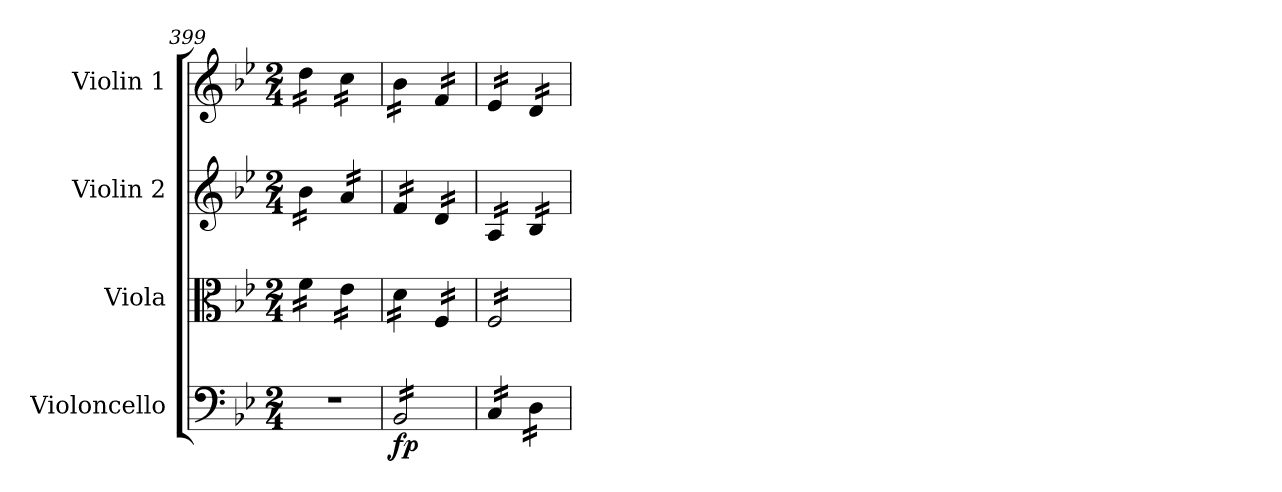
**kern	**dynam	**kern	**kern	**kern
*part4	*part4	*part3	*part2	*part1
*staff4	*staff4	*staff3	*staff2	*staff1
*I"Violoncello	*	*I"Viola	*I"Violin 2	*I"Violin 1
*I'Vc	*	*I'Vla	*I'Vln	*I'Vln
*clefF4	*	*clefC3	*clefG2	*clefG2
*k[b-e-]	*	*k[b-e-]	*k[b-e-]	*k[b-e-]
*M2/4	*	*M2/4	*M2/4	*M2/4
=399	=399	=399	=399	=399
*	*	*tremolo	*	*
*	*	*	*tremolo	*
*	*	*	*	*tremolo
2r	.	16f\LL	16b-\LL	16dd\LL
.	.	16f\	16b-\	16dd\
.	.	16f\	16b-\	16dd\
.	.	16f\JJ	16b-\JJ	16dd\JJ
.	.	16e-\LL	16a/LL	16cc\LL
.	.	16e-\	16a/	16cc\
.	.	16e-\	16a/	16cc\
.	.	16e-\JJ	16a/JJ	16cc\JJ
=400	=400	=400	=400	=400
!	!LO:DY:b	!	!	!
*tremolo	*	*	*	*
16BB-/LL	fp	16d\LL	16f/LL	16b-\LL
16BB-/	.	16d\	16f/	16b-\
16BB-/	.	16d\	16f/	16b-\
16BB-/	.	16d\JJ	16f/JJ	16b-\JJ
16BB-/	.	16F/LL	16d/LL	16f/LL
16BB-/	.	16F/	16d/	16f/
16BB-/	.	16F/	16d/	16f/
16BB-/JJ	.	16F/JJ	16d/JJ	16f/JJ
!!LO:PB:g=z
=401	=401	=401	=401	=401
16C/LL	.	16F/LL	16A/LL	16e-/LL
16C/	.	16F/	16A/	16e-/
16C/	.	16F/	16A/	16e-/
16C/JJ	.	16F/	16A/JJ	16e-/JJ
16D\LL	.	16F/	16B-/LL	16d/LL
16D\	.	16F/	16B-/	16d/
16D\	.	16F/	16B-/	16d/
16D\JJ	.	16F/JJ	16B-/JJ	16d/JJ
*	*	*	*	*Xtremolo
*	*	*	*Xtremolo	*
*	*	*Xtremolo	*	*
*Xtremolo	*	*	*	*
=	=	=	=	=
*-	*-	*-	*-	*-
